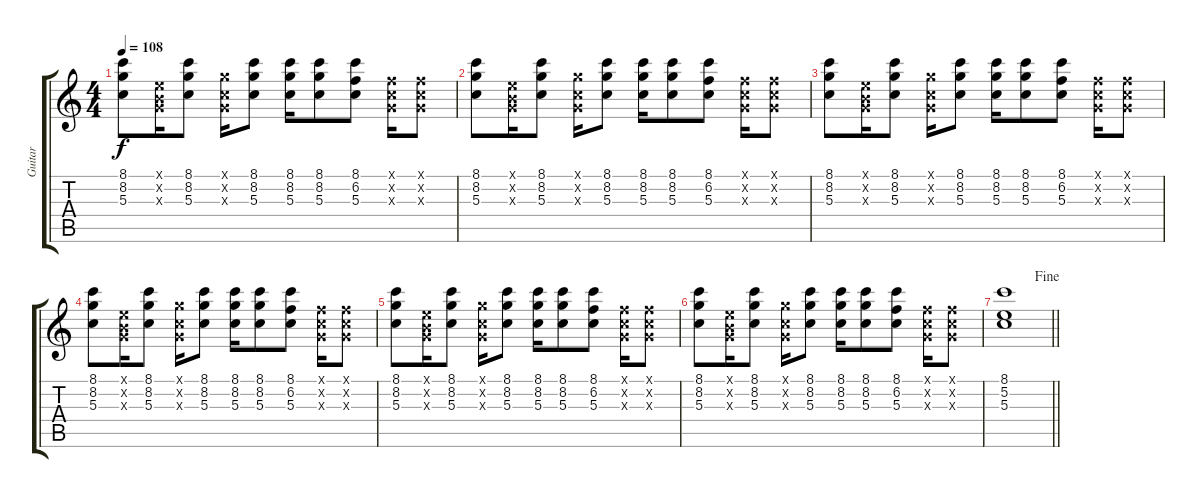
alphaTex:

\track ("Guitar " "Guitar ") {instrument electricguitarjazz}
\staff {score tabs}
\tuning (E4 B3 G3 D3 A2 E2) {hide}
\ts (4 4)
\tempo 108
\clef g2
\ks c
(8.1 8.2 5.3).8{dy f} (0.1{x} 0.2{x} 0.3{x}).16 (8.1 8.2 5.3).8 (3.1{x} 1.2{x} 0.3{x}).16 (8.1 8.2 5.3).8 (8.1 8.2 5.3).16 (8.1 8.2 5.3).8 (8.1 6.2 5.3).8 (1.1{x} 1.2{x} 0.3{x}).16 (1.1{x} 1.2{x} 0.3{x}).8 |
(8.1 8.2 5.3).8 (0.1{x} 0.2{x} 0.3{x}).16 (8.1 8.2 5.3).8 (3.1{x} 1.2{x} 0.3{x}).16 (8.1 8.2 5.3).8 (8.1 8.2 5.3).16 (8.1 8.2 5.3).8 (8.1 6.2 5.3).8 (1.1{x} 1.2{x} 0.3{x}).16 (1.1{x} 1.2{x} 0.3{x}).8 |
(8.1 8.2 5.3).8 (0.1{x} 0.2{x} 0.3{x}).16 (8.1 8.2 5.3).8 (3.1{x} 1.2{x} 0.3{x}).16 (8.1 8.2 5.3).8 (8.1 8.2 5.3).16 (8.1 8.2 5.3).8 (8.1 6.2 5.3).8 (1.1{x} 1.2{x} 0.3{x}).16 (1.1{x} 1.2{x} 0.3{x}).8 |
(8.1 8.2 5.3).8 (0.1{x} 0.2{x} 0.3{x}).16 (8.1 8.2 5.3).8 (3.1{x} 1.2{x} 0.3{x}).16 (8.1 8.2 5.3).8 (8.1 8.2 5.3).16 (8.1 8.2 5.3).8 (8.1 6.2 5.3).8 (1.1{x} 1.2{x} 0.3{x}).16 (1.1{x} 1.2{x} 0.3{x}).8 |
(8.1 8.2 5.3).8 (0.1{x} 0.2{x} 0.3{x}).16 (8.1 8.2 5.3).8 (3.1{x} 1.2{x} 0.3{x}).16 (8.1 8.2 5.3).8 (8.1 8.2 5.3).16 (8.1 8.2 5.3).8 (8.1 6.2 5.3).8 (1.1{x} 1.2{x} 0.3{x}).16 (1.1{x} 1.2{x} 0.3{x}).8 |
(8.1 8.2 5.3).8 (0.1{x} 0.2{x} 0.3{x}).16 (8.1 8.2 5.3).8 (3.1{x} 1.2{x} 0.3{x}).16 (8.1 8.2 5.3).8 (8.1 8.2 5.3).16 (8.1 8.2 5.3).8 (8.1 6.2 5.3).8 (1.1{x} 1.2{x} 0.3{x}).16 (1.1{x} 1.2{x} 0.3{x}).8 |
\jump fine
\barLineRight lightlight
(8.1 5.2 5.3).1
